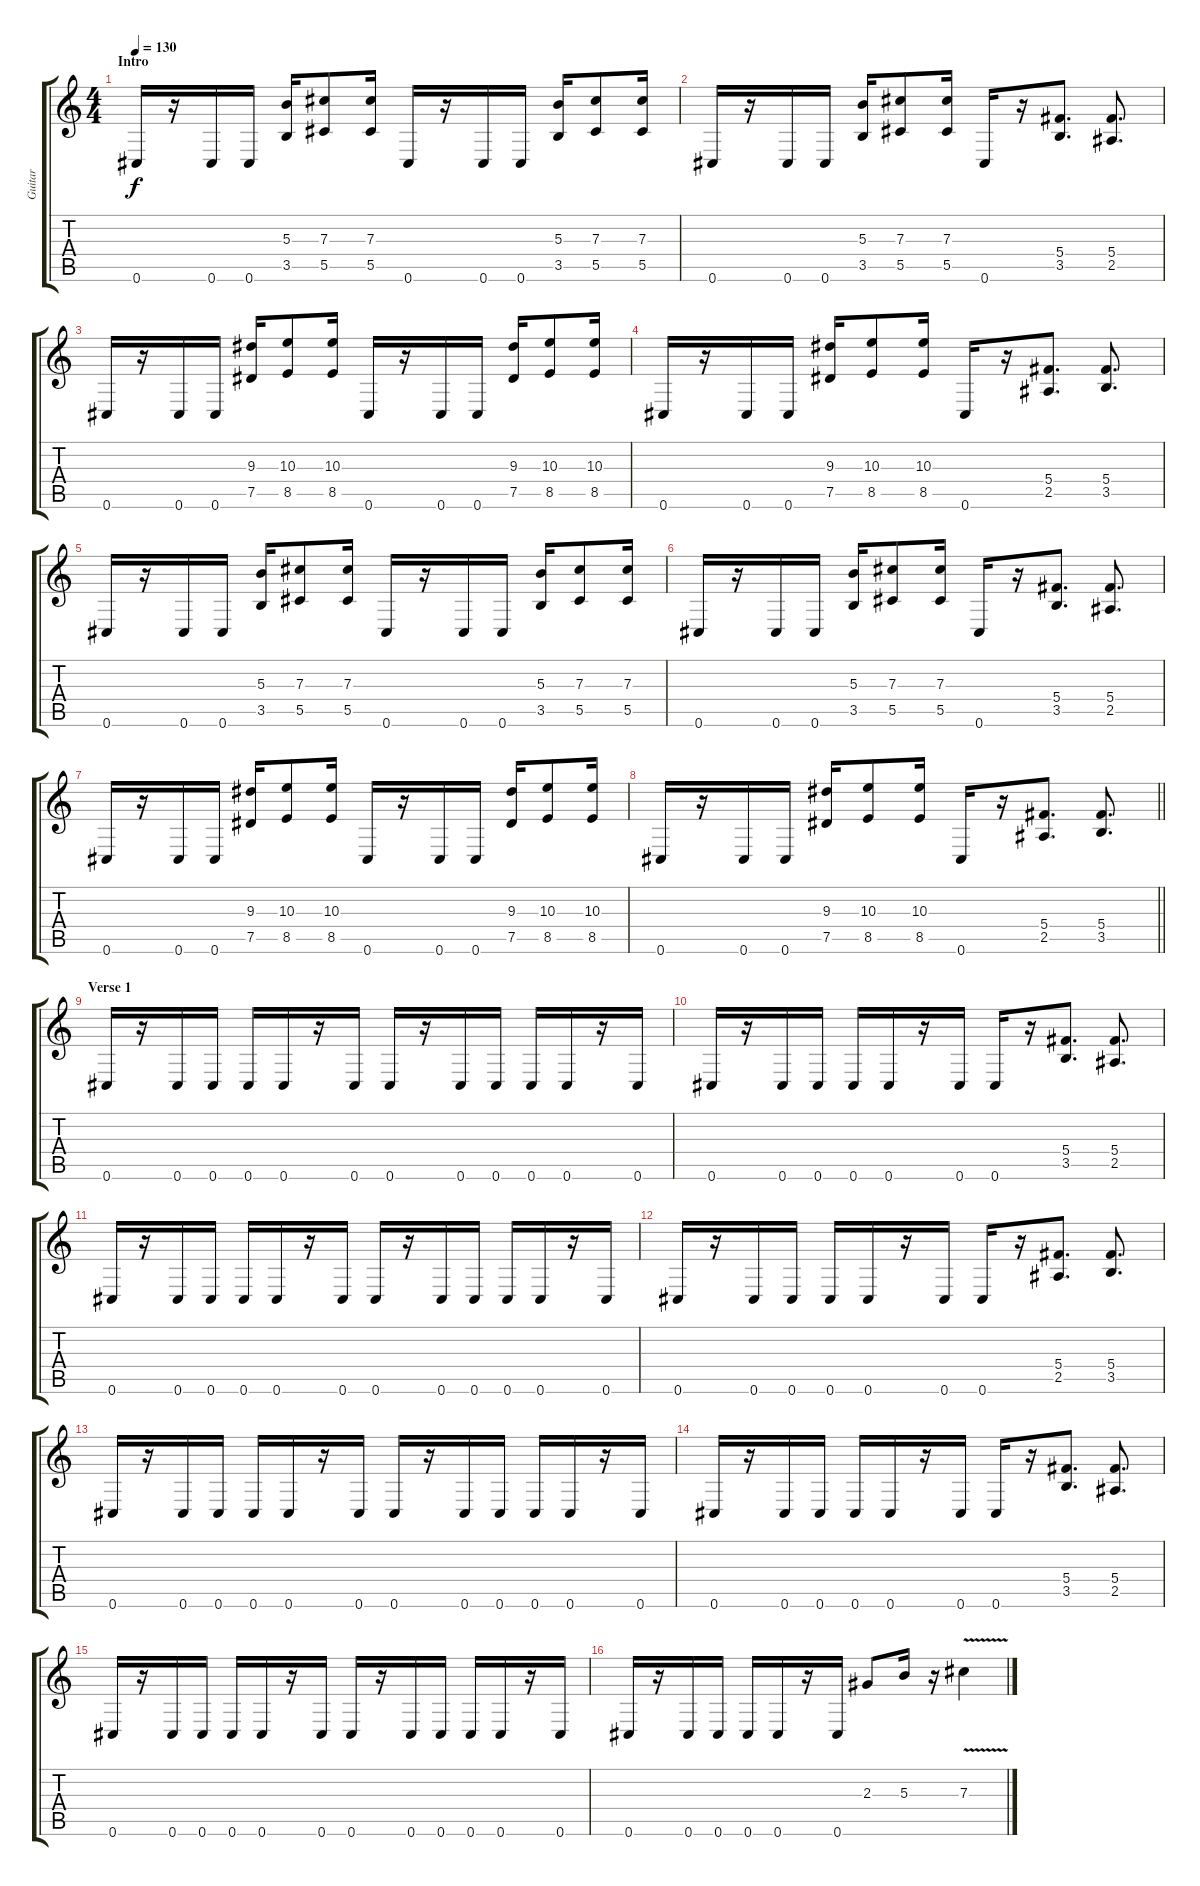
\track ("Guitar" "Guitar") {instrument distortionguitar}
\staff {score tabs}
\tuning (Eb4 Bb3 Gb3 Db3 Ab2 Db2) {hide}
\ts (4 4)
\section ("" "Intro")
\tempo 130
\clef g2
\ks c
0.6.16{dy f instrument distortionguitar} r.16 0.6.16 0.6.16 (5.3 3.5).16 (7.3 5.5).8 (7.3 5.5).16 0.6.16 r.16 0.6.16 0.6.16 (5.3 3.5).16 (7.3 5.5).8 (7.3 5.5).16 |
0.6.16 r.16 0.6.16 0.6.16 (5.3 3.5).16 (7.3 5.5).8 (7.3 5.5).16 0.6.16 r.16 (5.4 3.5).8{d} (5.4 2.5).8{d} |
0.6.16 r.16 0.6.16 0.6.16 (9.3 7.5).16 (10.3 8.5).8 (10.3 8.5).16 0.6.16 r.16 0.6.16 0.6.16 (9.3 7.5).16 (10.3 8.5).8 (10.3 8.5).16 |
0.6.16 r.16 0.6.16 0.6.16 (9.3 7.5).16 (10.3 8.5).8 (10.3 8.5).16 0.6.16 r.16 (5.4 2.5).8{d} (5.4 3.5).8{d} |
0.6.16 r.16 0.6.16 0.6.16 (5.3 3.5).16 (7.3 5.5).8 (7.3 5.5).16 0.6.16 r.16 0.6.16 0.6.16 (5.3 3.5).16 (7.3 5.5).8 (7.3 5.5).16 |
0.6.16 r.16 0.6.16 0.6.16 (5.3 3.5).16 (7.3 5.5).8 (7.3 5.5).16 0.6.16 r.16 (5.4 3.5).8{d} (5.4 2.5).8{d} |
0.6.16 r.16 0.6.16 0.6.16 (9.3 7.5).16 (10.3 8.5).8 (10.3 8.5).16 0.6.16 r.16 0.6.16 0.6.16 (9.3 7.5).16 (10.3 8.5).8 (10.3 8.5).16 |
\barLineRight lightlight
0.6.16 r.16 0.6.16 0.6.16 (9.3 7.5).16 (10.3 8.5).8 (10.3 8.5).16 0.6.16 r.16 (5.4 2.5).8{d} (5.4 3.5).8{d} |
\section ("" "Verse 1")
0.6.16 r.16 0.6.16 0.6.16 0.6.16 0.6.16 r.16 0.6.16 0.6.16 r.16 0.6.16 0.6.16 0.6.16 0.6.16 r.16 0.6.16 |
0.6.16 r.16 0.6.16 0.6.16 0.6.16 0.6.16 r.16 0.6.16 0.6.16 r.16 (5.4 3.5).8{d} (5.4 2.5).8{d} |
0.6.16 r.16 0.6.16 0.6.16 0.6.16 0.6.16 r.16 0.6.16 0.6.16 r.16 0.6.16 0.6.16 0.6.16 0.6.16 r.16 0.6.16 |
0.6.16 r.16 0.6.16 0.6.16 0.6.16 0.6.16 r.16 0.6.16 0.6.16 r.16 (5.4 2.5).8{d} (5.4 3.5).8{d} |
0.6.16 r.16 0.6.16 0.6.16 0.6.16 0.6.16 r.16 0.6.16 0.6.16 r.16 0.6.16 0.6.16 0.6.16 0.6.16 r.16 0.6.16 |
0.6.16 r.16 0.6.16 0.6.16 0.6.16 0.6.16 r.16 0.6.16 0.6.16 r.16 (5.4 3.5).8{d} (5.4 2.5).8{d} |
0.6.16 r.16 0.6.16 0.6.16 0.6.16 0.6.16 r.16 0.6.16 0.6.16 r.16 0.6.16 0.6.16 0.6.16 0.6.16 r.16 0.6.16 |
0.6.16 r.16 0.6.16 0.6.16 0.6.16 0.6.16 r.16 0.6.16 2.3.8 5.3.16 r.16 7.3{v}.4
